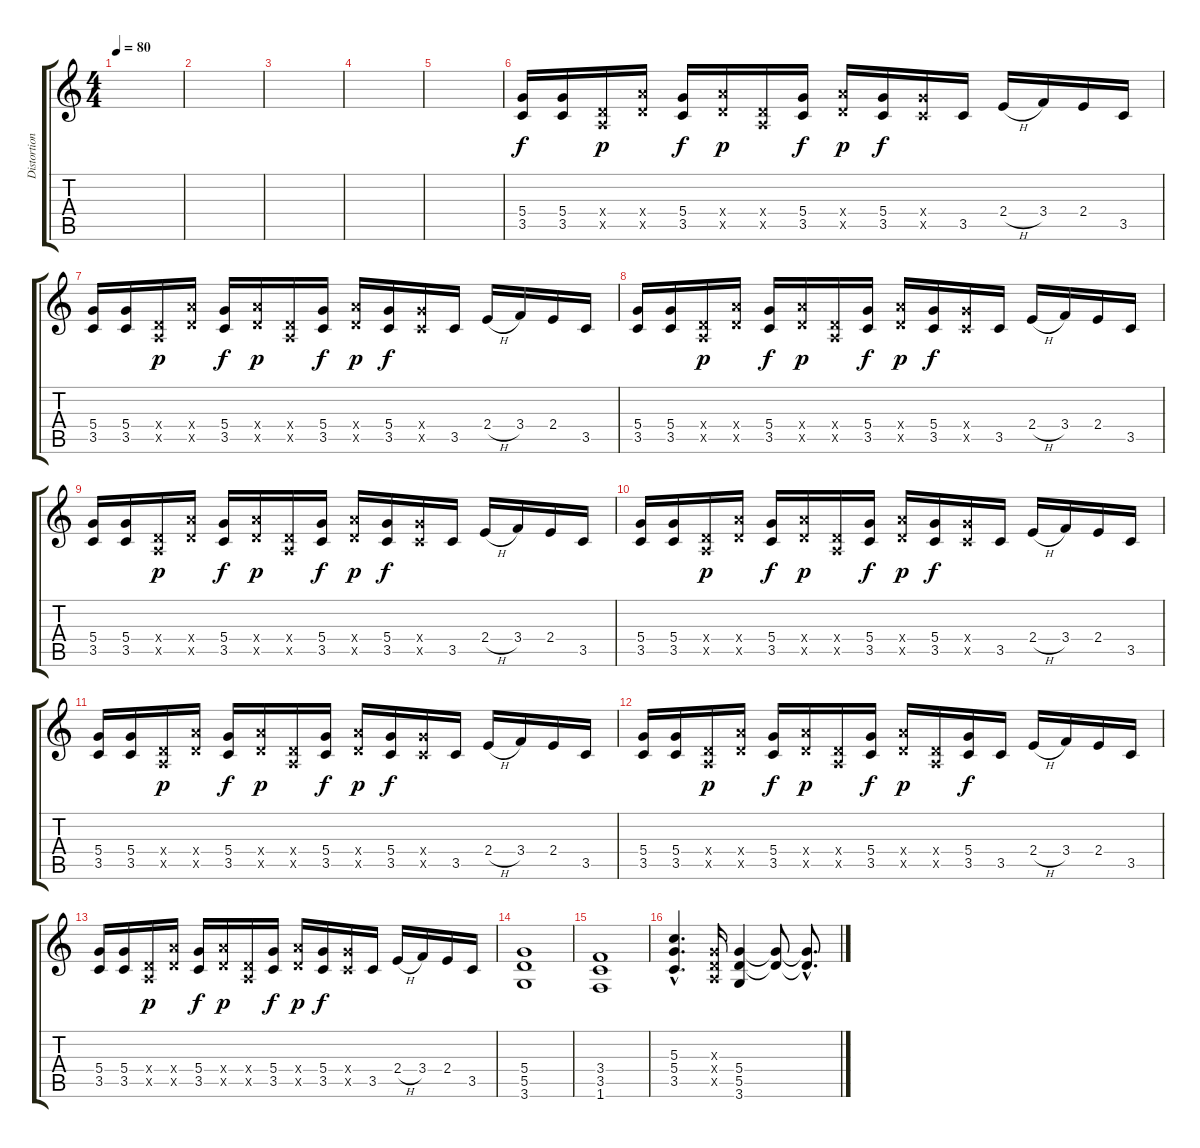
\track ("Distortion" "Distortion") {instrument overdrivenguitar}
\staff {score tabs}
\tuning (E4 B3 G3 D3 A2 E2) {hide}
\ts (4 4)
\tempo 80
\clef g2
\ks c
|
|
|
|
|
(5.4 3.5).16 (5.4 3.5).16 (0.4{x} 0.5{x}).16{dy p} (7.4{x} 5.5{x}).16 (5.4 3.5).16{dy f} (7.4{x} 5.5{x}).16{dy p} (0.4{x} 0.5{x}).16 (5.4 3.5).16{dy f} (7.4{x} 5.5{x}).16{dy p} (5.4 3.5).16{dy f} (5.4{x} 3.5{x}).16 3.5.16 2.4{h}.16 3.4.16 2.4.16 3.5.16 |
(5.4 3.5).16 (5.4 3.5).16 (0.4{x} 0.5{x}).16{dy p} (7.4{x} 5.5{x}).16 (5.4 3.5).16{dy f} (7.4{x} 5.5{x}).16{dy p} (0.4{x} 0.5{x}).16 (5.4 3.5).16{dy f} (7.4{x} 5.5{x}).16{dy p} (5.4 3.5).16{dy f} (5.4{x} 3.5{x}).16 3.5.16 2.4{h}.16 3.4.16 2.4.16 3.5.16 |
(5.4 3.5).16 (5.4 3.5).16 (0.4{x} 0.5{x}).16{dy p} (7.4{x} 5.5{x}).16 (5.4 3.5).16{dy f} (7.4{x} 5.5{x}).16{dy p} (0.4{x} 0.5{x}).16 (5.4 3.5).16{dy f} (7.4{x} 5.5{x}).16{dy p} (5.4 3.5).16{dy f} (5.4{x} 3.5{x}).16 3.5.16 2.4{h}.16 3.4.16 2.4.16 3.5.16 |
(5.4 3.5).16 (5.4 3.5).16 (0.4{x} 0.5{x}).16{dy p} (7.4{x} 5.5{x}).16 (5.4 3.5).16{dy f} (7.4{x} 5.5{x}).16{dy p} (0.4{x} 0.5{x}).16 (5.4 3.5).16{dy f} (7.4{x} 5.5{x}).16{dy p} (5.4 3.5).16{dy f} (5.4{x} 3.5{x}).16 3.5.16 2.4{h}.16 3.4.16 2.4.16 3.5.16 |
(5.4 3.5).16 (5.4 3.5).16 (0.4{x} 0.5{x}).16{dy p} (7.4{x} 5.5{x}).16 (5.4 3.5).16{dy f} (7.4{x} 5.5{x}).16{dy p} (0.4{x} 0.5{x}).16 (5.4 3.5).16{dy f} (7.4{x} 5.5{x}).16{dy p} (5.4 3.5).16{dy f} (5.4{x} 3.5{x}).16 3.5.16 2.4{h}.16 3.4.16 2.4.16 3.5.16 |
(5.4 3.5).16 (5.4 3.5).16 (0.4{x} 0.5{x}).16{dy p} (7.4{x} 5.5{x}).16 (5.4 3.5).16{dy f} (7.4{x} 5.5{x}).16{dy p} (0.4{x} 0.5{x}).16 (5.4 3.5).16{dy f} (7.4{x} 5.5{x}).16{dy p} (5.4 3.5).16{dy f} (5.4{x} 3.5{x}).16 3.5.16 2.4{h}.16 3.4.16 2.4.16 3.5.16 |
(5.4 3.5).16 (5.4 3.5).16 (0.4{x} 0.5{x}).16{dy p} (7.4{x} 5.5{x}).16 (5.4 3.5).16{dy f} (7.4{x} 5.5{x}).16{dy p} (0.4{x} 0.5{x}).16 (5.4 3.5).16{dy f} (7.4{x} 5.5{x}).16{dy p} (0.4{x} 0.5{x}).16 (5.4 3.5).16{dy f} 3.5.16 2.4{h}.16 3.4.16 2.4.16 3.5.16 |
(5.4 3.5).16 (5.4 3.5).16 (0.4{x} 0.5{x}).16{dy p} (7.4{x} 5.5{x}).16 (5.4 3.5).16{dy f} (7.4{x} 5.5{x}).16{dy p} (0.4{x} 0.5{x}).16 (5.4 3.5).16{dy f} (7.4{x} 5.5{x}).16{dy p} (5.4 3.5).16{dy f} (5.4{x} 3.5{x}).16 3.5.16 2.4{h}.16 3.4.16 2.4.16 3.5.16 |
(5.4 5.5 3.6).1 |
(3.4 3.5 1.6).1 |
(5.3{hac} 5.4{hac} 3.5{hac}).4{d} (0.3{x} 0.4{x} 0.5{x}).16 (5.4 5.5 3.6).4 (5.4{t} 5.5{t}).8 (5.4{hac t} 5.5{hac t}).8{d}
